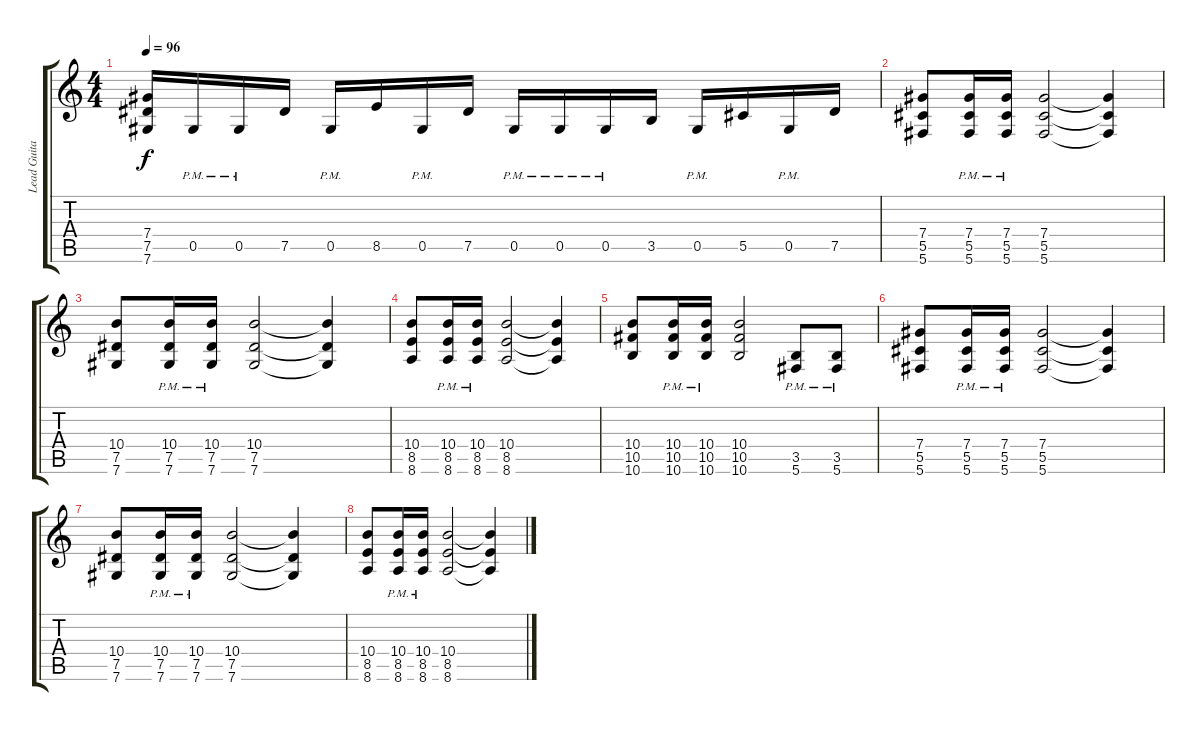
\track ("Lead Guitar" "Lead Guita") {instrument distortionguitar}
\staff {score tabs}
\tuning (Eb4 Bb3 Gb3 Db3 Ab2 Db2) {hide}
\ts (4 4)
\tempo 96
\clef g2
\ks c
(7.4 7.5 7.6).16{dy f} 0.5{pm}.16 0.5{pm}.16 7.5.16 0.5{pm}.16 8.5.16 0.5{pm}.16 7.5.16 0.5{pm}.16 0.5{pm}.16 0.5{pm}.16 3.5.16 0.5{pm}.16 5.5.16 0.5{pm}.16 7.5.16 |
(7.4 5.5 5.6).8 (7.4{pm} 5.5{pm} 5.6{pm}).16 (7.4{pm} 5.5{pm} 5.6{pm}).16 (7.4 5.5 5.6).2 (7.4{t} 5.5{t} 5.6{t}).4 |
(10.4 7.5 7.6).8 (10.4{pm} 7.5{pm} 7.6{pm}).16 (10.4{pm} 7.5{pm} 7.6{pm}).16 (10.4 7.5 7.6).2 (10.4{t} 7.5{t} 7.6{t}).4 |
(10.4 8.5 8.6).8 (10.4{pm} 8.5{pm} 8.6{pm}).16 (10.4{pm} 8.5{pm} 8.6{pm}).16 (10.4 8.5 8.6).2 (10.4{t} 8.5{t} 8.6{t}).4 |
(10.4 10.5 10.6).8 (10.4{pm} 10.5{pm} 10.6{pm}).16 (10.4{pm} 10.5{pm} 10.6{pm}).16 (10.4 10.5 10.6).2 (3.5{pm} 5.6{pm}).8 (3.5{pm} 5.6{pm}).8 |
(7.4 5.5 5.6).8 (7.4{pm} 5.5{pm} 5.6{pm}).16 (7.4{pm} 5.5{pm} 5.6{pm}).16 (7.4 5.5 5.6).2 (7.4{t} 5.5{t} 5.6{t}).4 |
(10.4 7.5 7.6).8 (10.4{pm} 7.5{pm} 7.6{pm}).16 (10.4{pm} 7.5{pm} 7.6{pm}).16 (10.4 7.5 7.6).2 (10.4{t} 7.5{t} 7.6{t}).4 |
(10.4 8.5 8.6).8 (10.4{pm} 8.5{pm} 8.6{pm}).16 (10.4{pm} 8.5{pm} 8.6{pm}).16 (10.4 8.5 8.6).2 (10.4{t} 8.5{t} 8.6{t}).4
